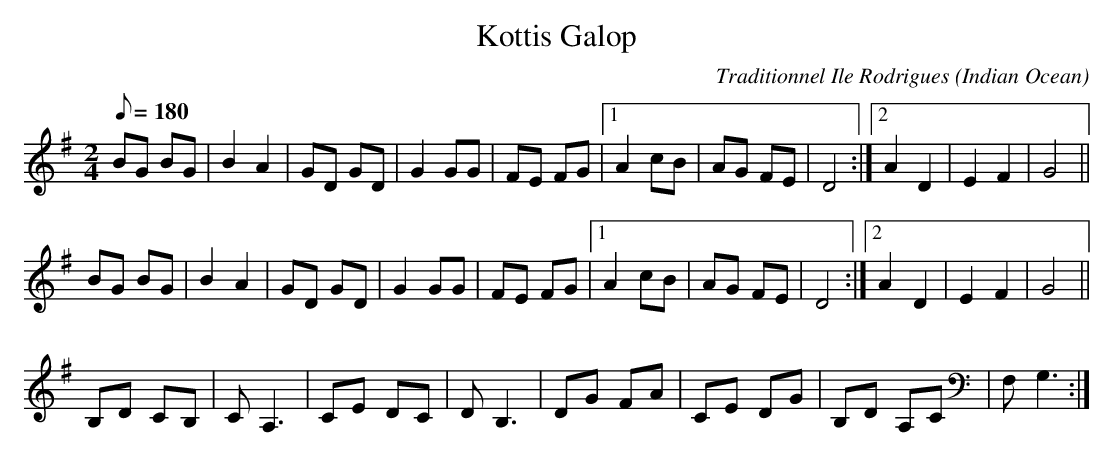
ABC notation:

X:1
T:Kottis Galop
C:Traditionnel Ile Rodrigues
O:Indian Ocean
M:2/4
L:1/8
Q:180
K:G
BG BG| B2 A2| GD GD|G2 GG|FE FG|1 A2 cB|AG FE|D4:|2 A2 D2|E2 F2| G4||!
BG BG|B2 A2|GD GD|G2 GG|FE FG|1 A2 cB|AG FE|D4:|2 A2 D2|E2 F2|G4||!
B,D CB,|CA,3|CE DC|DB,3|DG FA|CE DG|B,D A,C|F,G,3:|!
